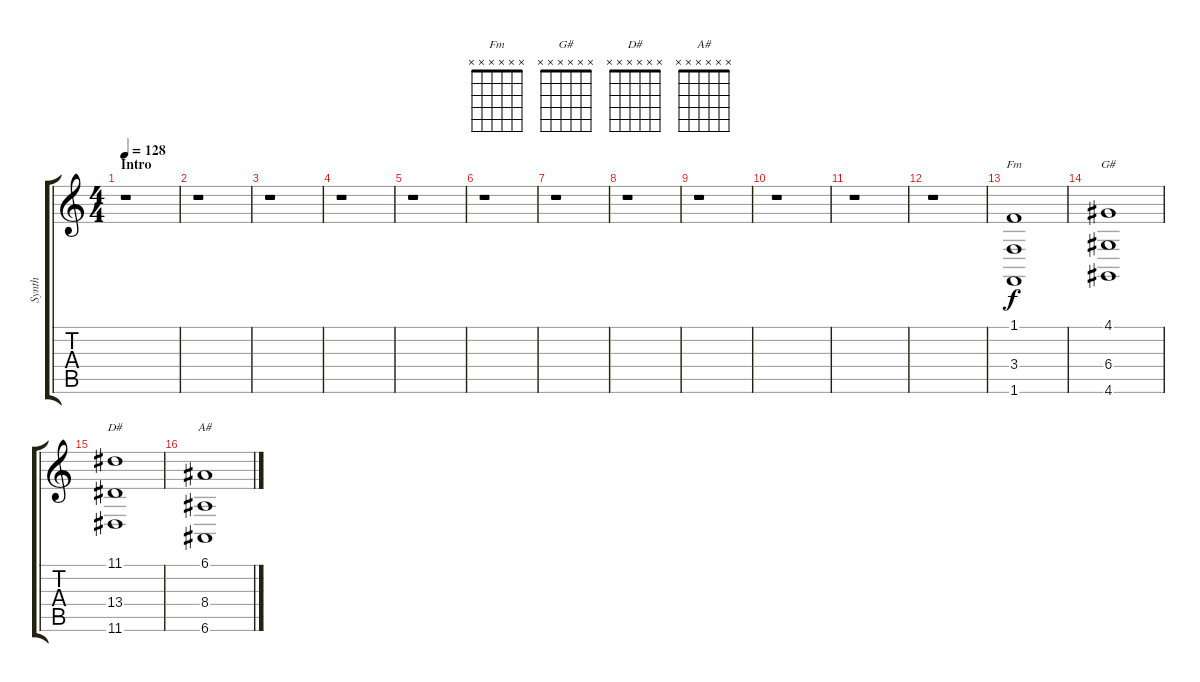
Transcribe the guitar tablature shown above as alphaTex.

\track ("Synth" "Synth") {instrument pad2warm}
\staff {score tabs}
\tuning (E4 B3 G3 D3 A2 E2) {hide}
\chord ("Fm" x x x x x x)
\chord ("G#" x x x x x x)
\chord ("D#" x x x x x x)
\chord ("A#" x x x x x x)
\ts (4 4)
\section ("" "Intro")
\tempo 128
\clef g2
\ks c
r.1{dy f instrument pad2warm} |
r.1 |
r.1 |
r.1 |
r.1 |
r.1 |
r.1 |
r.1 |
r.1 |
r.1 |
r.1 |
r.1 |
(1.1 3.4 1.6).1{ch "Fm"} |
(4.1 6.4 4.6).1{ch "G#"} |
(11.1 13.4 11.6).1{ch "D#"} |
(6.1 8.4 6.6).1{ch "A#"}
